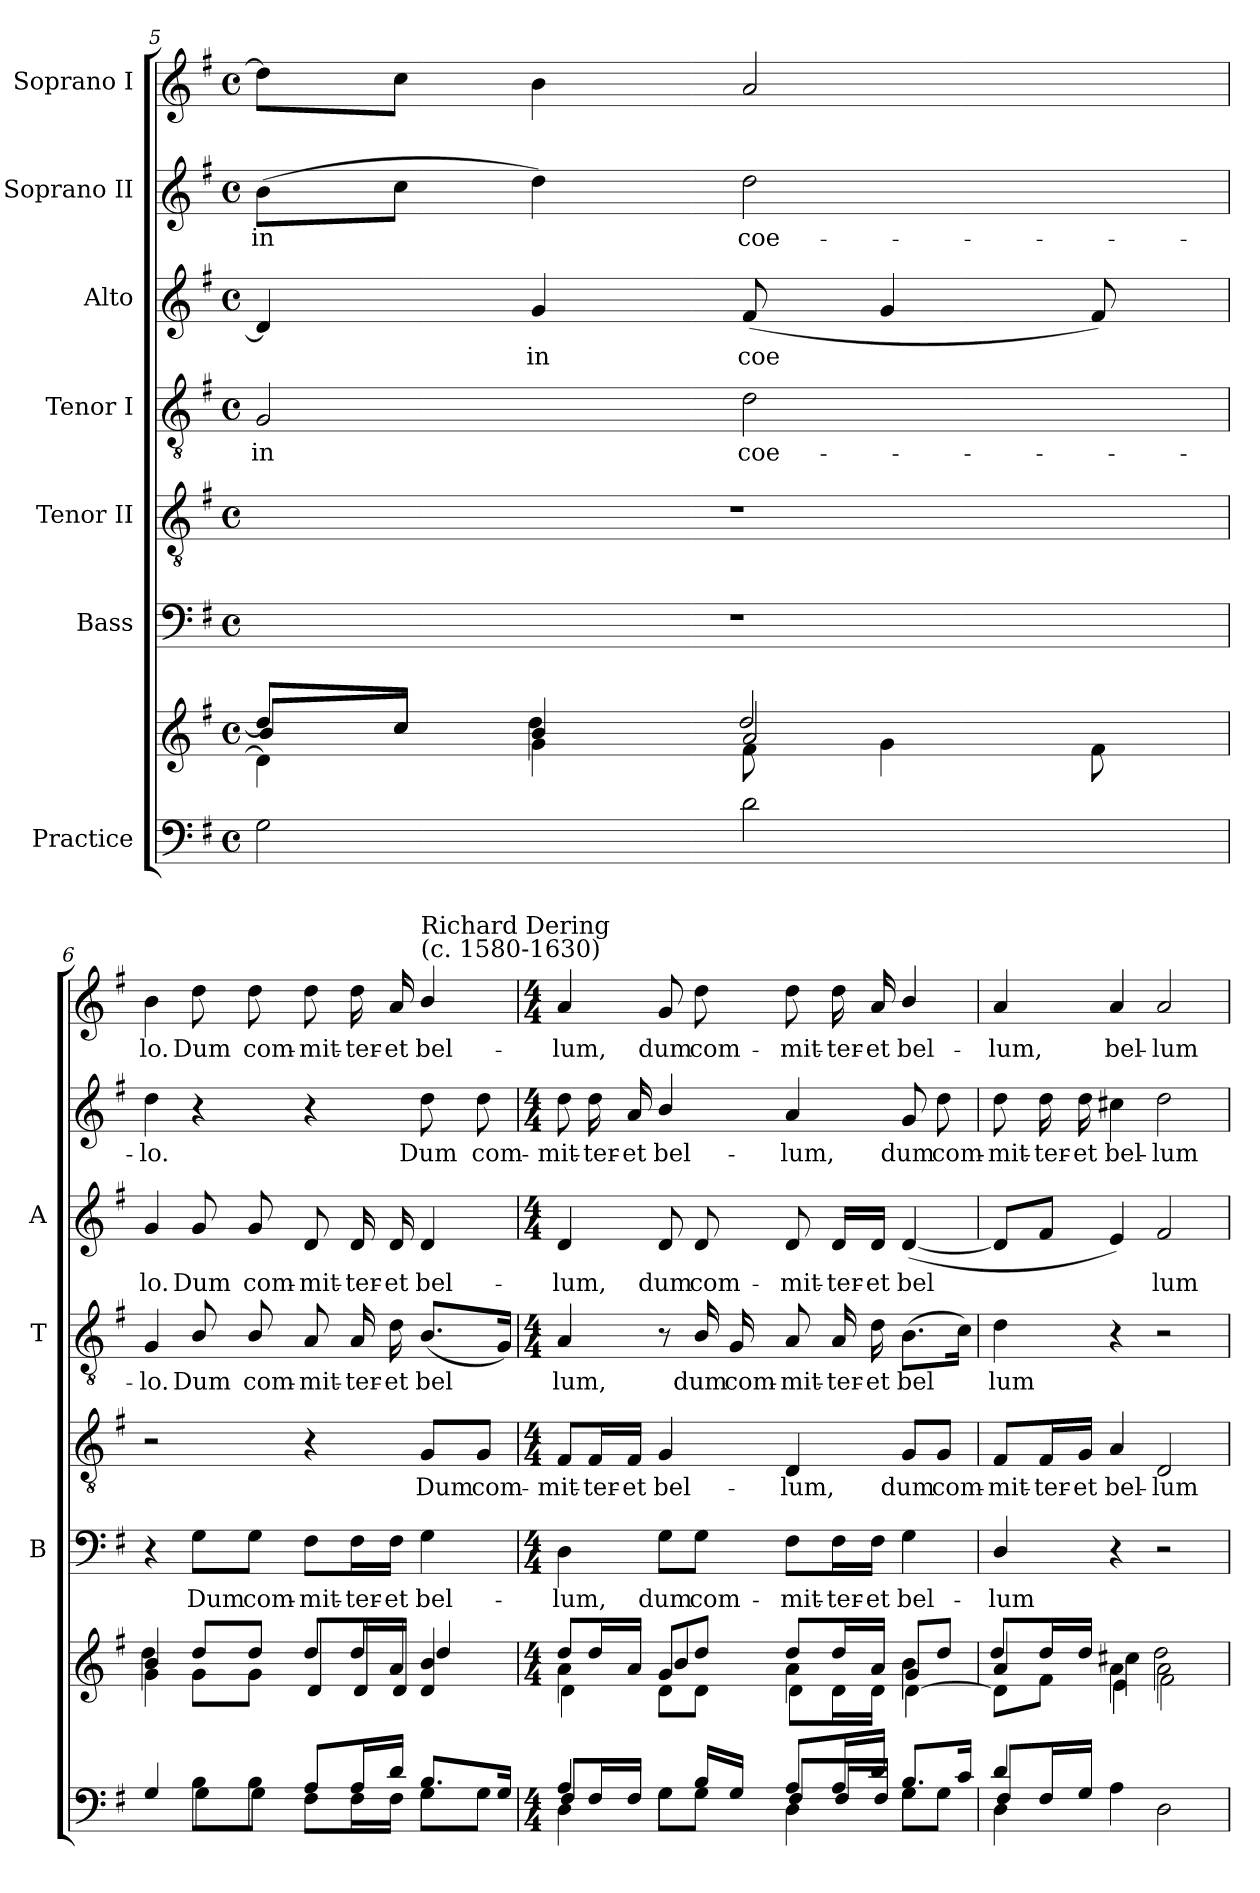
**kern	**kern	**kern	**text	**kern	**text	**kern	**text	**kern	**text	**kern	**text	**kern	**text
*part7	*part7	*part6	*part6	*part5	*part5	*part4	*part4	*part3	*part3	*part2	*part2	*part1	*part1
*staff8	*staff7	*staff6	*staff6	*staff5	*staff5	*staff4	*staff4	*staff3	*staff3	*staff2	*staff2	*staff1	*staff1
*I"Practice	*	*I"Bass	*	*I"Tenor II	*	*I"Tenor I	*	*I"Alto	*	*I"Soprano II	*	*I"Soprano I	*
*	*	*I'B	*	*	*	*I'T	*	*I'A	*	*	*	*	*
*clefF4	*clefG2	*clefF4	*	*clefGv2	*	*clefGv2	*	*clefG2	*	*clefG2	*	*clefG2	*
*k[f#]	*k[f#]	*k[f#]	*	*k[f#]	*	*k[f#]	*	*k[f#]	*	*k[f#]	*	*k[f#]	*
*G:	*G:	*G:	*	*G:	*	*G:	*	*G:	*	*G:	*	*G:	*
*M4/4	*M4/4	*M4/4	*	*M4/4	*	*M4/4	*	*M4/4	*	*M4/4	*	*M4/4	*
*met(c)	*met(c)	*met(c)	*	*met(c)	*	*met(c)	*	*met(c)	*	*met(c)	*	*met(c)	*
=5	=5	=5	=5	=5	=5	=5	=5	=5	=5	=5	=5	=5	=5
*^	*^	*	*	*	*	*	*	*	*	*	*	*	*
*	*^	*	*^	*	*	*	*	*	*	*	*	*	*	*	*
!	!	!	!	!	!	!	!	!	!	!	!LO:LY:b	!	!	!	!LO:LY:b	!	!
2G\	1ryy	1ryy	8dd/L]	8b/L	4d\]	1r	.	1r	.	2G/	in	4d/]	.	(>8b\L	in	8dd\L]	.
.	.	.	8cc/J	8cc/J	.	.	.	.	.	.	.	.	.	8cc\J	.	8cc\J	.
!	!	!	!	!	!	!	!	!	!	!	!	!	!LO:LY:b	!	!	!	!
.	.	.	4b/	4dd\	4g\	.	.	.	.	.	.	4g/	in	4dd\)	.	4b\	.
!	!	!	!	!	!	!	!	!	!	!	!LO:LY:b	!	!LO:LY:b	!	!LO:LY:b	!	!
2d\	.	.	2a/	2dd/	8f#\	.	.	.	.	2d\	coe-	(<8f#/	coe­	2dd\	coe-	2a/	.
.	.	.	.	.	4g\	.	.	.	.	.	.	4g/	.	.	.	.	.
.	.	.	.	.	8f#\	.	.	.	.	.	.	8f#/)	.	.	.	.	.
=6	=6	=6	=6	=6	=6	=6	=6	=6	=6	=6	=6	=6	=6	=6	=6	=6	=6
!	!	!	!	!	!	!	!	!	!	!	!LO:LY:b	!	!LO:LY:b	!	!LO:LY:b	!	!LO:LY:b
4G/	2ryy	4ryy	4b/	4dd\	4g\	4r	.	2r	.	4G/	-lo.	4g/	lo.	4dd\	-lo.	4b\	lo.
!	!	!	!	!	!	!	!LO:LY:b	!	!	!	!LO:LY:b	!	!LO:LY:b	!	!	!	!LO:LY:b
8B\L	.	8G\L	8dd/L	4ryy	8g\L	8G\L	Dum	.	.	8B/	Dum	8g/	Dum	4r	.	8dd\	Dum
!	!	!	!	!	!	!	!LO:LY:b	!	!	!	!LO:LY:b	!	!LO:LY:b	!	!	!	!LO:LY:b
8B\J	.	8G\J	8dd/J	.	8g\J	8G\J	com-	.	.	8B/	com-	8g/	com-	.	.	8dd\	com-
!	!	!	!	!	!	!	!LO:LY:b	!	!	!	!LO:LY:b	!	!LO:LY:b	!	!	!	!LO:LY:b
8A/L	4ryy	8F#\L	8dd/L	4ryy	8d/L	8F#\L	-mit-	4r	.	8A/	-mit-	8d/	-mit-	4r	.	8dd\	-mit-
!	!	!	!	!	!	!	!LO:LY:b	!	!	!	!LO:LY:b	!	!LO:LY:b	!	!	!	!LO:LY:b
16A/L	.	16F#\L	16dd/L	.	16d/L	16F#\L	-ter-	.	.	16A/	-ter-	16d/	-ter-	.	.	16dd\	-ter-
!	!	!	!	!	!	!	!LO:LY:b	!	!	!	!LO:LY:b	!	!LO:LY:b	!	!	!	!LO:LY:b
16d/JJ	.	16F#\JJ	16a/JJ	.	16d/JJ	16F#\JJ	-et	.	.	16d\	-et	16d/	-et	.	.	16a/	-et
!	!	!	!	!	!	!	!	!	!	!	!	!	!	!	!	!LO:TX:a:t=Richard Dering\n(c. 1580-1630)	!
!	!	!	!	!	!	!	!LO:LY:b	!	!LO:LY:b	!	!LO:LY:b	!	!LO:LY:b	!	!LO:LY:b	!	!LO:LY:b
8.B/L	8G\L	4G\	4b/	4dd/	4d/	4G\	bel-	8G/L	Dum	(<8.B/L	bel­	4d/	bel-	8dd\	Dum	4b/	bel-
!	!	!	!	!	!	!	!	!	!LO:LY:b	!	!	!	!	!	!LO:LY:b	!	!
.	8G\J	.	.	.	.	.	.	8G/J	com-	.	.	.	.	8dd\	com-	.	.
16G/Jk	.	.	.	.	.	.	.	.	.	16G/Jk)	.	.	.	.	.	.	.
!!LO:LB:g=z
=7	=7	=7	=7	=7	=7	=7	=7	=7	=7	=7	=7	=7	=7	=7	=7	=7	=7
*M4/4	*	*	*M4/4	*	*	*M4/4	*	*M4/4	*	*M4/4	*	*M4/4	*	*M4/4	*	*M4/4	*
!	!	!	!	!	!	!	!LO:LY:b	!	!LO:LY:b	!	!LO:LY:b	!	!LO:LY:b	!	!LO:LY:b	!	!LO:LY:b
4A/	8F#/L	4D\	4a\	8dd/L	4d\	4D\	-lum,	8F#/L	-mit-	4A/	lum,	4d/	-lum,	8dd\	-mit-	4a/	-lum,
!	!	!	!	!	!	!	!	!	!LO:LY:b	!	!	!	!	!	!LO:LY:b	!	!
.	16F#/L	.	.	16dd/L	.	.	.	16F#/L	-ter-	.	.	.	.	16dd\	-ter-	.	.
!	!	!	!	!	!	!	!	!	!LO:LY:b	!	!	!	!	!	!LO:LY:b	!	!
.	16F#/JJ	.	.	16a/JJ	.	.	.	16F#/JJ	-et	.	.	.	.	16a/	-et	.	.
!	!	!	!	!	!	!	!LO:LY:b	!	!LO:LY:b	!	!	!	!LO:LY:b	!	!LO:LY:b	!	!LO:LY:b
8ryy	4G\	8G\L	8g/L	4b/	8d\L	8G\L	dum	4G/	bel-	8r	.	8d/	dum	4b/	bel-	8g/	dum
!	!	!	!	!	!	!	!LO:LY:b	!	!	!	!LO:LY:b	!	!LO:LY:b	!	!	!	!LO:LY:b
16B/LL	.	8G\J	8dd/J	.	8d\J	8G\J	com-	.	.	16B/	dum	8d/	com-	.	.	8dd\	com-
!	!	!	!	!	!	!	!	!	!	!	!LO:LY:b	!	!	!	!	!	!
16G/JJ	.	.	.	.	.	.	.	.	.	16G/	com-	.	.	.	.	.	.
!	!	!	!	!	!	!	!LO:LY:b	!	!LO:LY:b	!	!LO:LY:b	!	!LO:LY:b	!	!LO:LY:b	!	!LO:LY:b
8A/L	4D\	8F#/L	8dd/L	4a\	8d\L	8F#\L	-mit-	4D/	-lum,	8A/	-mit-	8d/	-mit-	4a/	-lum,	8dd\	-mit-
!	!	!	!	!	!	!	!LO:LY:b	!	!	!	!LO:LY:b	!	!LO:LY:b	!	!	!	!LO:LY:b
16A/L	.	16F#/L	16dd/L	.	16d\L	16F#\L	-ter-	.	.	16A/	-ter-	16d/LL	-ter-	.	.	16dd\	-ter-
!	!	!	!	!	!	!	!LO:LY:b	!	!	!	!LO:LY:b	!	!LO:LY:b	!	!	!	!LO:LY:b
16d/JJ	.	16F#/JJ	16a/JJ	.	16d\JJ	16F#\JJ	-et	.	.	16d\	-et	16d/JJ	-et	.	.	16a/	-et
!	!	!	!	!	!	!	!LO:LY:b	!	!LO:LY:b	!	!LO:LY:b	!	!LO:LY:b	!	!LO:LY:b	!	!LO:LY:b
8.B/L	8G\L	4G\	4b\	8g/L	[4d\	4G\	bel-	8G/L	dum	(>8.B\L	bel­	(<[4d/	bel­	8g/	dum	4b/	bel-
!	!	!	!	!	!	!	!	!	!LO:LY:b	!	!	!	!	!	!LO:LY:b	!	!
.	8G\J	.	.	8dd/J	.	.	.	8G/J	com-	.	.	.	.	8dd\	com-	.	.
16c/Jk	.	.	.	.	.	.	.	.	.	16c\Jk)	.	.	.	.	.	.	.
=8	=8	=8	=8	=8	=8	=8	=8	=8	=8	=8	=8	=8	=8	=8	=8	=8	=8
!	!	!	!	!	!	!	!LO:LY:b	!	!LO:LY:b	!	!LO:LY:b	!	!	!	!LO:LY:b	!	!LO:LY:b
4d/	8F#/L	4D\	4a/	8dd/L	8d\L]	4D/	-lum	8F#/L	-mit-	4d\	lum	8d/L]	.	8dd\	-mit-	4a/	-lum,
!	!	!	!	!	!	!	!	!	!LO:LY:b	!	!	!	!	!	!LO:LY:b	!	!
.	16F#/L	.	.	16dd/L	8f#\J	.	.	16F#/L	-ter-	.	.	8f#/J	.	16dd\	-ter-	.	.
!	!	!	!	!	!	!	!	!	!LO:LY:b	!	!	!	!	!	!LO:LY:b	!	!
.	16G/JJ	.	.	16dd/JJ	.	.	.	16G/JJ	-et	.	.	.	.	16dd\	-et	.	.
!	!	!	!	!	!	!	!	!	!LO:LY:b	!	!	!	!	!	!LO:LY:b	!	!LO:LY:b
4ryy	4A\	4ryy	4a\	4cc#X\	4e\	4r	.	4A/	bel-	4r	.	4e/)	.	4cc#X\	bel-	4a/	bel-
!	!	!	!	!	!	!	!	!	!LO:LY:b	!	!	!	!LO:LY:b	!	!LO:LY:b	!	!LO:LY:b
2ryy	2D\	2ryy	2a\	2dd\	2f#\	2r	.	2D/	-lum	2r	.	2f#/	lum	2dd\	-lum	2a/	-lum
*v	*v	*v	*	*	*	*	*	*	*	*	*	*	*	*	*	*	*
*	*v	*v	*v	*	*	*	*	*	*	*	*	*	*	*	*
=	=	=	=	=	=	=	=	=	=	=	=	=	=
*-	*-	*-	*-	*-	*-	*-	*-	*-	*-	*-	*-	*-	*-
